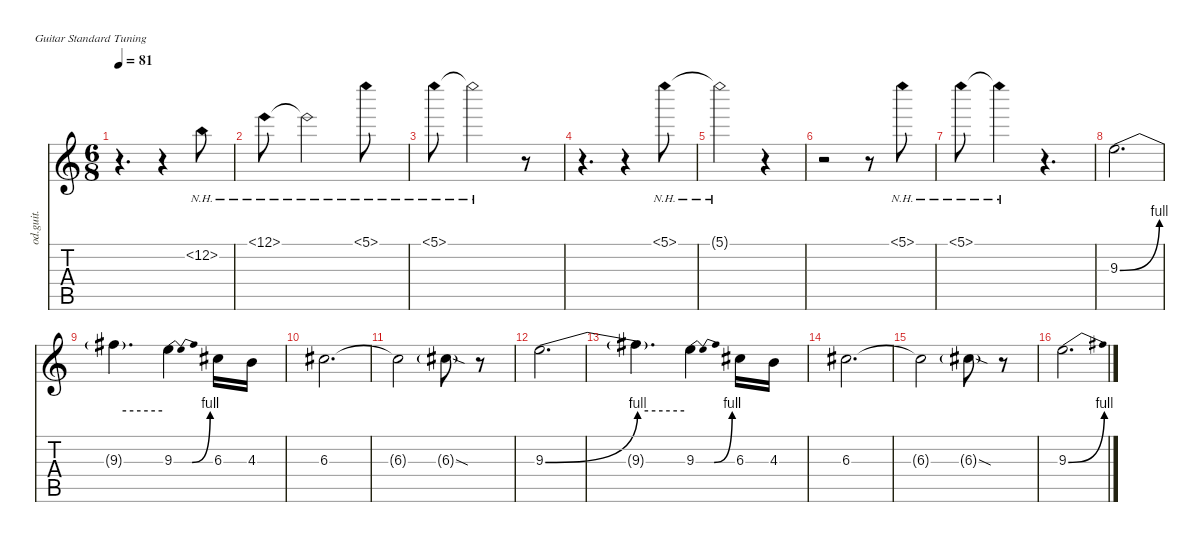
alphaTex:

\defaultSystemsLayout 4
\hideDynamics
\bracketExtendMode nobrackets
\otherSystemsTrackNameOrientation horizontal
\track ("Overdriven Guitar I" "od.guit.") {instrument overdrivenguitar}
\staff {score tabs}
\tuning (E4 B3 G3 D3 A2 E2)
\ts (6 8)
\tempo 81
\clef g2
\ks c
r.4{d dy f instrument electricguitarclean beam Down} r.4{beam Down} 12.2{nh}.8{beam Down} |
12.1{nh}.8{beam Down} 12.1{nh t}.2{beam Down} 5.1{nh}.8{beam Down} |
5.1{nh}.8{beam Down} 5.1{nh t}.2{beam Down} r.8{beam Down} |
r.4{d beam Down} r.4{beam Down} 5.1{nh}.8{beam Down} |
5.1{nh t}.2{beam Down} r.4{beam Down} |
r.2{beam Down} r.8{beam Down} 5.1{nh}.8{beam Down} |
5.1{nh}.8{beam Down} 5.1{nh t}.4{beam Down} r.4{d beam Down} |
9.3{be (bend 0 0 60 4)}.2{d instrument overdrivenguitar beam Down} |
9.3{be (hold 0 4 60 4) t}.4{d beam Down} 9.3{be (bendrelease 0 0 25.999999199999998 4 25.999999199999998 4 15 0)}.4{beam Down} 6.3{acc #}.16{beam Down} 4.3.16{beam Down} |
6.3{acc #}.2{d beam Down} |
6.3{t acc #}.2{beam Down} 6.3{sod g acc #}.8{dy mf beam Down} r.8{beam Down} |
9.3{be (bend 0 0 60 4)}.2{d dy f beam Down} |
9.3{be (hold 0 4 60 4) t}.4{d beam Down} 9.3{be (bendrelease 0 0 22.999999199999998 4 25.999999199999998 4 15 0)}.4{beam Down} 6.3{acc #}.16{beam Down} 4.3.16{beam Down} |
6.3{acc #}.2{d beam Down} |
6.3{t acc #}.2{beam Down} 6.3{sod g acc #}.8{dy mf beam Down} r.8{beam Down} |
9.3{be (bend 0 0 60 4)}.2{d dy f beam Down}
